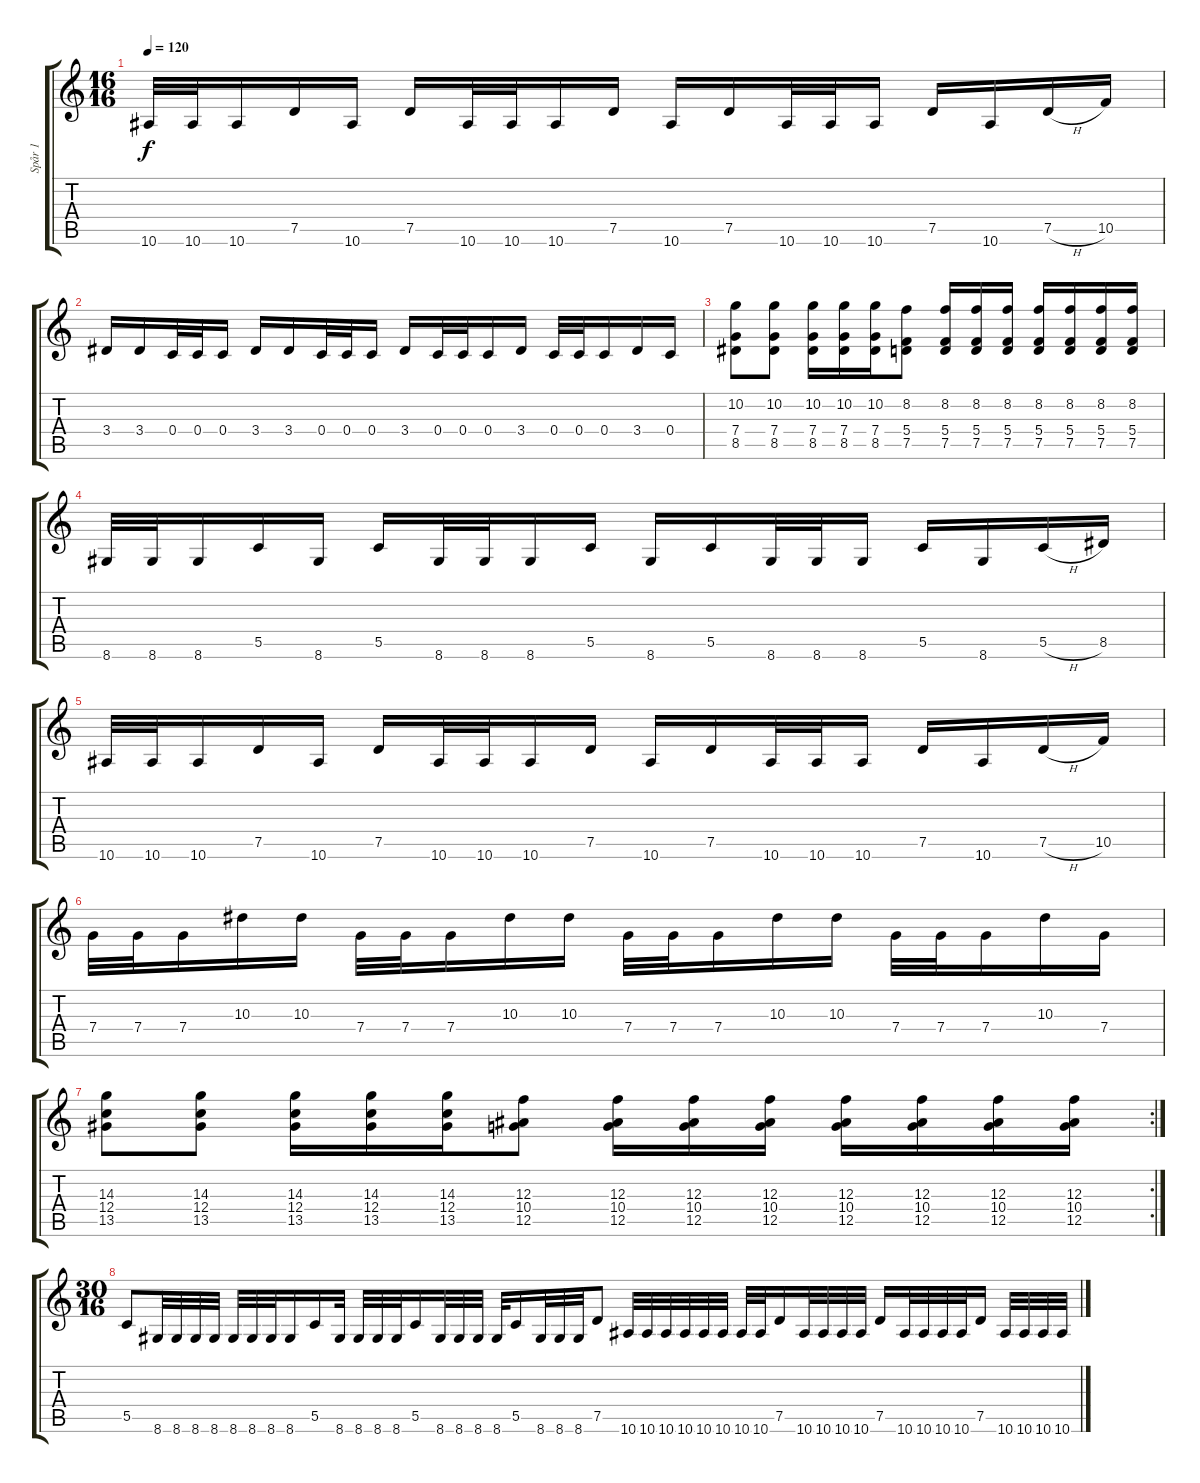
\track ("Spår 1" "Spår 1") {instrument distortionguitar}
\staff {score tabs}
\tuning (D4 A3 F3 C3 G2 C2) {hide}
\ts (16 16)
\tempo 120
\clef g2
\ks c
10.6.32{dy f} 10.6.32 10.6.16 7.5.16 10.6.16 7.5.16 10.6.32 10.6.32 10.6.16 7.5.16 10.6.16 7.5.16 10.6.32 10.6.32 10.6.16 7.5.16 10.6.16 7.5{h}.16 10.5.16 |
3.4.16 3.4.16 0.4.32 0.4.32 0.4.16 3.4.16 3.4.16 0.4.32 0.4.32 0.4.16 3.4.16 0.4.32 0.4.32 0.4.16 3.4.16 0.4.32 0.4.32 0.4.16 3.4.16 0.4.16 |
(10.2 7.4 8.5).8 (10.2 7.4 8.5).8 (10.2 7.4 8.5).16 (10.2 7.4 8.5).16 (10.2 7.4 8.5).16 (8.2 5.4 7.5).8 (8.2 5.4 7.5).16 (8.2 5.4 7.5).16 (8.2 5.4 7.5).16 (8.2 5.4 7.5).16 (8.2 5.4 7.5).16 (8.2 5.4 7.5).16 (8.2 5.4 7.5).16 |
8.6.32 8.6.32 8.6.16 5.5.16 8.6.16 5.5.16 8.6.32 8.6.32 8.6.16 5.5.16 8.6.16 5.5.16 8.6.32 8.6.32 8.6.16 5.5.16 8.6.16 5.5{h}.16 8.5.16 |
10.6.32 10.6.32 10.6.16 7.5.16 10.6.16 7.5.16 10.6.32 10.6.32 10.6.16 7.5.16 10.6.16 7.5.16 10.6.32 10.6.32 10.6.16 7.5.16 10.6.16 7.5{h}.16 10.5.16 |
7.4.32 7.4.32 7.4.16 10.3.16 10.3.16 7.4.32 7.4.32 7.4.16 10.3.16 10.3.16 7.4.32 7.4.32 7.4.16 10.3.16 10.3.16 7.4.32 7.4.32 7.4.16 10.3.16 7.4.16 |
\rc 2
(14.3 12.4 13.5).8 (14.3 12.4 13.5).8 (14.3 12.4 13.5).16 (14.3 12.4 13.5).16 (14.3 12.4 13.5).16 (12.3 10.4 12.5).8 (12.3 10.4 12.5).16 (12.3 10.4 12.5).16 (12.3 10.4 12.5).16 (12.3 10.4 12.5).16 (12.3 10.4 12.5).16 (12.3 10.4 12.5).16 (12.3 10.4 12.5).16 |
\ts (30 16)
5.5.8 8.6.32 8.6.32 8.6.32 8.6.32 8.6.32 8.6.32 8.6.32 8.6.16 5.5.16 8.6.32 8.6.32 8.6.32 8.6.32 5.5.16 8.6.32 8.6.32 8.6.32 8.6.32 5.5.16 8.6.32 8.6.32 8.6.32 7.5.8 10.6.32 10.6.32 10.6.32 10.6.32 10.6.32 10.6.32 10.6.32 10.6.32 7.5.16 10.6.32 10.6.32 10.6.32 10.6.32 7.5.16 10.6.32 10.6.32 10.6.32 10.6.32 7.5.16 10.6.32 10.6.32 10.6.32 10.6.32
